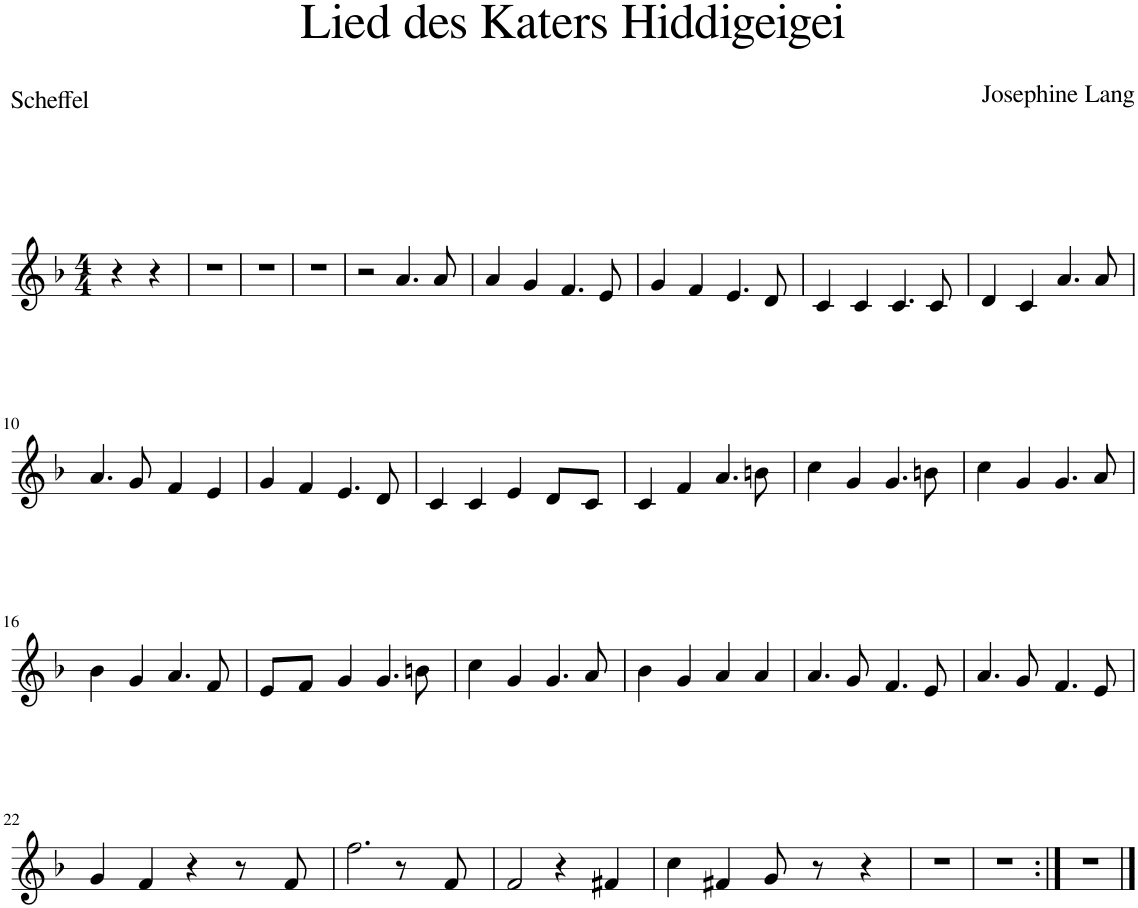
**kern
*part1
*staff1
*I"Piano
*I'Pno
*clefG2
*k[b-]
*M4/4
=1
4r
4r
=2
1r
=3
1r
=4
1r
=5
2r
4.a/
8a/
=6
4a/
4g/
4.f/
8e/
=7
4g/
4f/
4.e/
8d/
=8
4c/
4c/
4.c/
8c/
=9
4d/
4c/
4.a/
8a/
!!LO:LB:g=z
=10
4.a/
8g/
4f/
4e/
=11
4g/
4f/
4.e/
8d/
=12
4c/
4c/
4e/
8d/L
8c/J
=13
4c/
4f/
4.a/
8bn\
=14
4cc\
4g/
4.g/
8bn\
=15
4cc\
4g/
4.g/
8a/
!!LO:LB:g=z
=16
4b-\
4g/
4.a/
8f/
=17
8e/L
8f/J
4g/
4.g/
8bn\
=18
4cc\
4g/
4.g/
8a/
=19
4b-\
4g/
4a/
4a/
=20
4.a/
8g/
4.f/
8e/
=21
4.a/
8g/
4.f/
8e/
!!LO:LB:g=z
=22
4g/
4f/
4r
8r
8f/
=23
2.ff\
8r
8f/
=24
2f/
4r
4f#X/
=25
4cc\
4f#X/
8g/
8r
4r
=26
1r
=27
1r
=28:|!
1r
==
*-
